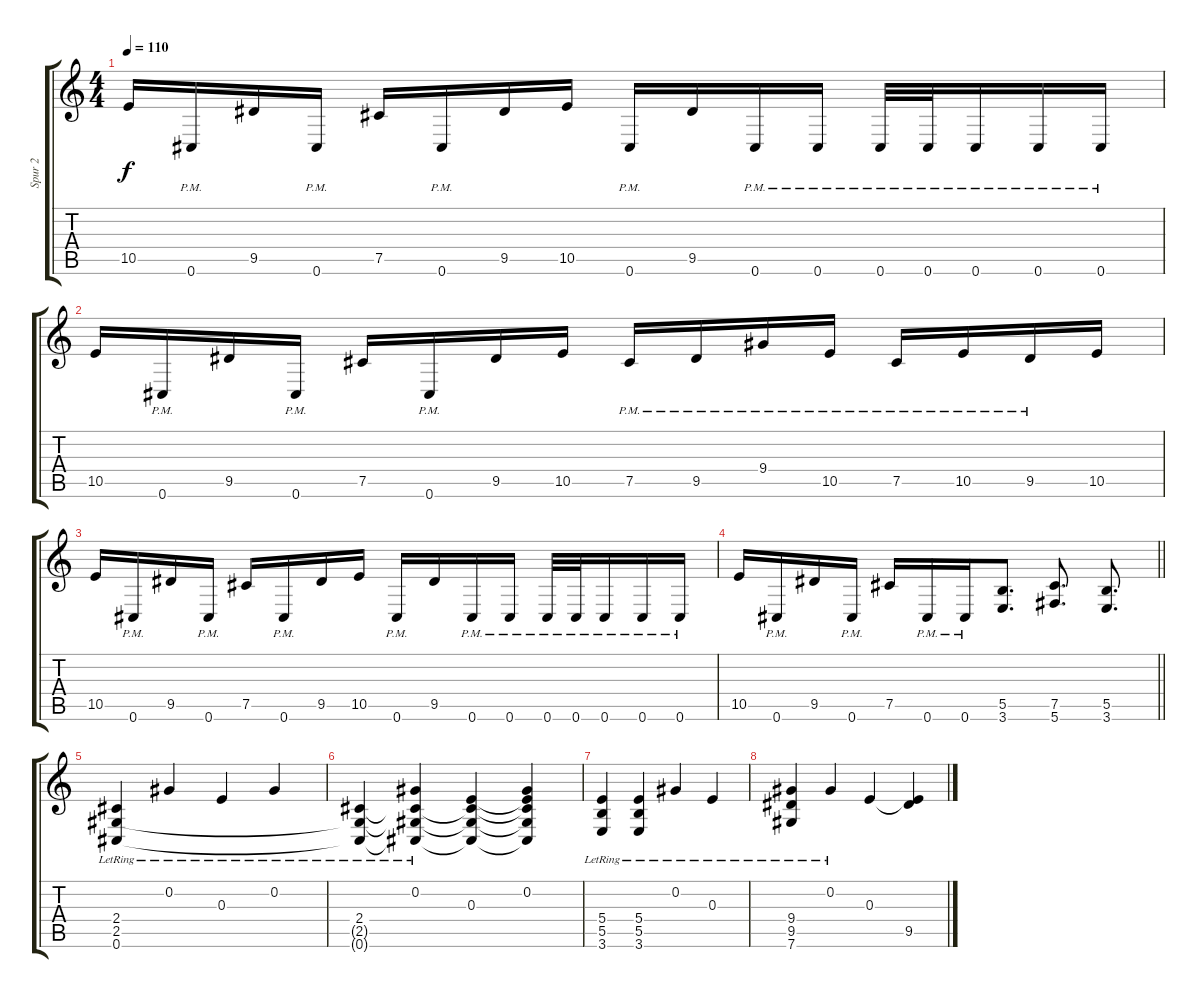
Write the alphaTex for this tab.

\track ("Spur 2" "Spur 2") {instrument distortionguitar}
\staff {score tabs}
\tuning (Db4 Ab3 E3 B2 Gb2 Db2) {hide}
\ts (4 4)
\tempo 110
\clef g2
\ks c
10.5.16{dy f} 0.6{pm}.16 9.5.16 0.6{pm}.16 7.5.16 0.6{pm}.16 9.5.16 10.5.16 0.6{pm}.16 9.5.16 0.6{pm}.16 0.6{pm}.16 0.6{pm}.32 0.6{pm}.32 0.6{pm}.16 0.6{pm}.16 0.6{pm}.16 |
10.5.16 0.6{pm}.16 9.5.16 0.6{pm}.16 7.5.16 0.6{pm}.16 9.5.16 10.5.16 7.5{pm}.16 9.5{pm}.16 9.4{pm}.16 10.5{pm}.16 7.5{pm}.16 10.5{pm}.16 9.5{pm}.16 10.5.16 |
10.5.16 0.6{pm}.16 9.5.16 0.6{pm}.16 7.5.16 0.6{pm}.16 9.5.16 10.5.16 0.6{pm}.16 9.5.16 0.6{pm}.16 0.6{pm}.16 0.6{pm}.32 0.6{pm}.32 0.6{pm}.16 0.6{pm}.16 0.6{pm}.16 |
\barLineRight lightlight
10.5.16 0.6{pm}.16 9.5.16 0.6{pm}.16 7.5.16 0.6{pm}.16 0.6{pm}.16 (5.5 3.6).8{d} (7.5 5.6).8{d} (5.5 3.6).8{d} |
(2.4{lr} 2.5{lr} 0.6{lr}).4 0.2{lr}.4 0.3{lr}.4 0.2{lr}.4 |
(2.4{lr} 2.5{t} 0.6{t}).4 (0.2{lr} 2.4{t} 2.5{t} 0.6{t}).4 (0.3 2.4{t} 2.5{t} 0.6{t}).4 (0.2 0.3{t} 2.4{t} 2.5{t} 0.6{t}).4 |
(5.4{lr} 5.5{lr} 3.6{lr}).4 (5.4{lr} 5.5{lr} 3.6{lr}).4 0.2{lr}.4 0.3{lr}.4 |
(9.4{lr} 9.5{lr} 7.6{lr}).4 0.2{lr}.4 0.3.4 (0.3{t} 9.5).4
